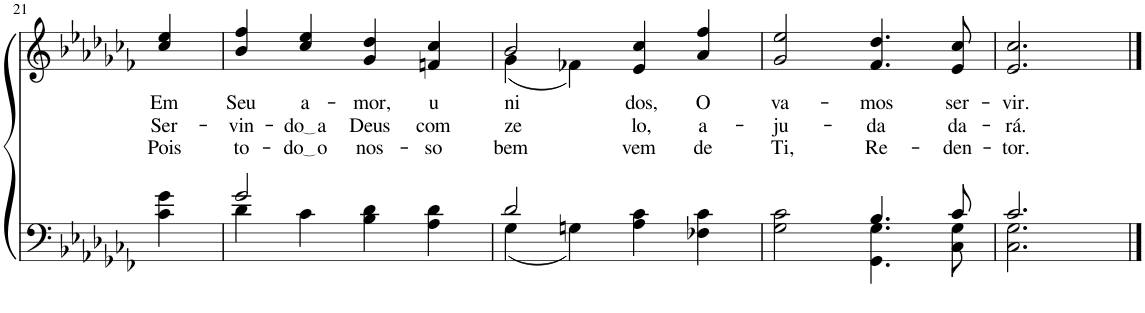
**kern	**kern	**text	**text	**text
*part2	*part1	*part1	*part1	*part1
*staff2	*staff1	*staff1	*staff1	*staff1
*I"Parte III e IV	*I"Parte I e II	*	*	*
!!LO:PB:g=z
*clefF4	*clefG2	*	*	*
*Trd2c3	*Trd2c3	*	*	*
*k[b-e-a-d-g-c-f-]	*k[b-e-a-d-g-c-f-]	*	*	*
*M4/4	*M4/4	*	*	*
=21	=21	=21	=21	=21
!	!	!LO:LY:b	!LO:LY:b	!LO:LY:b
4c-\ 4g-\	4cc-/ 4ee-/	Em	Ser-	Pois
=22	=22	=22	=22	=22
*^	*	*	*	*
!	!	!	!LO:LY:b	!LO:LY:b	!LO:LY:b
2g-/	4d-\	4b-/ 4ff-/	Seu	-vin-	to-
!	!	!	!LO:LY:b	!LO:LY:b	!LO:LY:b
.	4c-\	4cc-/ 4ee-/	a-	do a	do o
!	!	!	!LO:LY:b	!LO:LY:b	!LO:LY:b
2ryy	4B-\ 4d-\	4g-/ 4dd-/	-mor,	Deus	nos-
!	!	!	!LO:LY:b	!LO:LY:b	!LO:LY:b
.	4A-\ 4d-\	4fn/ 4cc-/	u-	com	-so
=23	=23	=23	=23	=23	=23
*	*	*^	*	*	*
!	!	!	!	!LO:LY:b	!LO:LY:b	!LO:LY:b
2d-/	(4G-\	2b-/	(4g-\	-ni-	ze-	bem
.	4Gn\)	.	4f-X\)	.	.	.
!	!	!	!	!LO:LY:b	!LO:LY:b	!LO:LY:b
2ryy	4A-\ 4c-\	4e-/ 4cc-/	2ryy	dos,	lo,	vem
!	!	!	!	!LO:LY:b	!LO:LY:b	!LO:LY:b
.	4F-X\ 4c-\	4a-/ 4ff-/	.	O	a-	de
*	*	*v	*v	*	*	*
=24	=24	=24	=24	=24	=24
!	!	!	!LO:LY:b	!LO:LY:b	!LO:LY:b
2ryy	2G-\ 2c-\	2g-/ 2ee-/	va-	-ju-	Ti,
!	!	!	!LO:LY:b	!LO:LY:b	!LO:LY:b
4.B-/	4.GG-\ 4.G-\	4.f-/ 4.dd-/	-mos	-da	Re-
!	!	!	!LO:LY:b	!LO:LY:b	!LO:LY:b
8c-/	8C-\ 8G-\	8e-/ 8cc-/	ser-	da-	-den-
=25	=25	=25	=25	=25	=25
!	!	!	!LO:LY:b	!LO:LY:b	!LO:LY:b
2.c-/	2.C-\ 2.G-\	2.e-/ 2.cc-/	-vir.	-rá.	-tor.
*v	*v	*	*	*	*
==	==	==	==	==
*-	*-	*-	*-	*-
